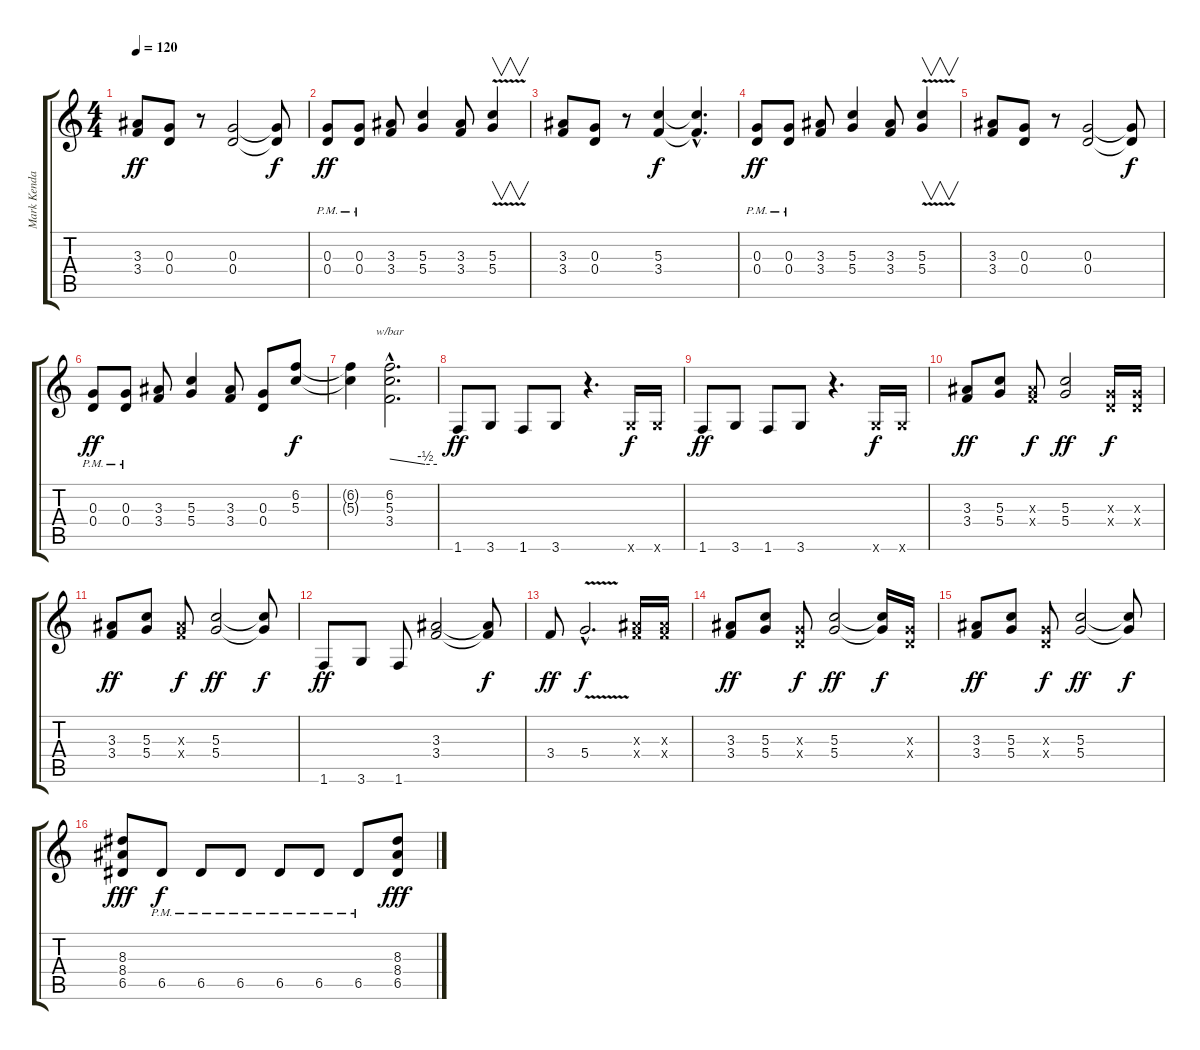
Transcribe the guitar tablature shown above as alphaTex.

\track ("Mark Kendall" "Mark Kenda") {instrument distortionguitar}
\staff {score tabs}
\tuning (E4 B3 G3 D3 A2 E2) {hide}
\ts (4 4)
\tempo 120
\clef g2
\ks c
(3.3 3.4).8{dy ff} (0.3 0.4).8 r.8 (0.3 0.4).2 (0.3{t} 0.4{t}).8{dy f} |
(0.3 0.4{pm}).8{dy ff} (0.3 0.4{pm}).8 (3.3 3.4).8 (5.3 5.4).4 (3.3 3.4).8 (5.3{v} 5.4{v}).4{v} |
(3.3 3.4).8 (0.3 0.4).8 r.8 (5.3 3.4).4{dy f} (5.3{hac t} 3.4{hac t}).4{d} |
(0.3 0.4{pm}).8{dy ff} (0.3 0.4{pm}).8 (3.3 3.4).8 (5.3 5.4).4 (3.3 3.4).8 (5.3{v} 5.4{v}).4{v} |
(3.3 3.4).8 (0.3 0.4).8 r.8 (0.3 0.4).2 (0.3{t} 0.4{t}).8{dy f} |
(0.3 0.4{pm}).8{dy ff} (0.3 0.4{pm}).8 (3.3 3.4).8 (5.3 5.4).4 (3.3 3.4).8 (0.3 0.4).8 (6.2 5.3).8{dy f} |
(6.2{t} 5.3{t}).4 (6.2{hac} 5.3{hac} 3.4{hac}).2{d tbe (custom default 0 0 45 -2 60 -2)} |
1.6.8{dy ff} 3.6.8 1.6.8 3.6.8 r.4{d} 3.6{x}.16{dy f} 3.6{x}.16 |
1.6.8{dy ff} 3.6.8 1.6.8 3.6.8 r.4{d} 3.6{x}.16{dy f} 3.6{x}.16 |
(3.3 3.4).8{dy ff} (5.3 5.4).8 (3.3{x} 3.4{x}).8{dy f} (5.3 5.4).2{dy ff} (0.3{x} 0.4{x}).16{dy f} (0.3{x} 0.4{x}).16 |
(3.3 3.4).8{dy ff} (5.3 5.4).8 (3.3{x} 3.4{x}).8{dy f} (5.3 5.4).2{dy ff} (5.3{t} 5.4{t}).8{dy f} |
1.6.8{dy ff} 3.6.8 1.6.8 (3.3 3.4).2 (3.3{t} 3.4{t}).8{dy f} |
3.4.8{dy ff} 5.4{v hac}.2{d dy f} (3.3{x} 3.4{x}).16 (3.3{x} 3.4{x}).16 |
(3.3 3.4).8{dy ff} (5.3 5.4).8 (0.3{x} 0.4{x}).8{dy f} (5.3 5.4).2{dy ff} (5.3{t} 5.4{t}).16{dy f} (0.3{x} 0.4{x}).16 |
(3.3 3.4).8{dy ff} (5.3 5.4).8 (0.3{x} 0.4{x}).8{dy f} (5.3 5.4).2{dy ff} (5.3{t} 5.4{t}).8{dy f} |
(8.3 8.4 6.5).8{dy fff} 6.5{pm}.8{dy f} 6.5{pm}.8 6.5{pm}.8 6.5{pm}.8 6.5{pm}.8 6.5{pm}.8 (8.3 8.4 6.5).8{dy fff}
